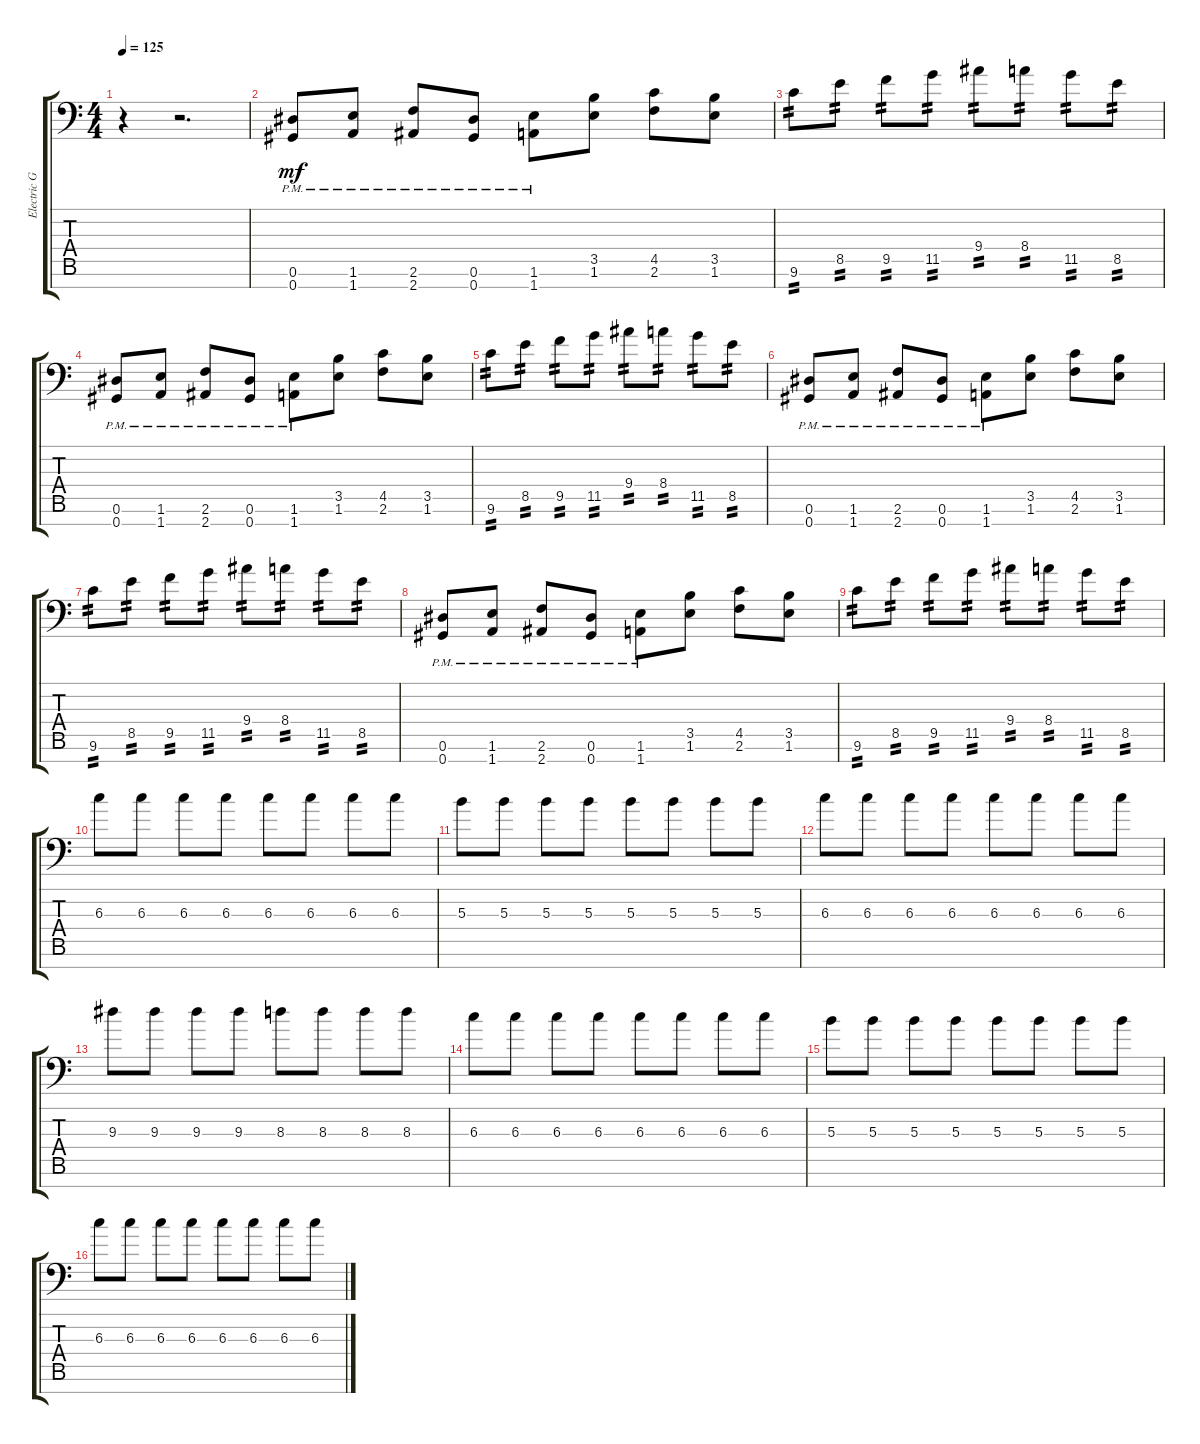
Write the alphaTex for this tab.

\track ("Electric Guitar" "Electric G") {instrument distortionguitar}
\staff {score tabs}
\tuning (Eb4 Bb3 Gb3 Db3 Ab2 Eb2 Ab1) {hide}
\ts (4 4)
\tempo 125
\clef f4
\ks c
r.4{dy mf instrument distortionguitar} r.2{d} |
(0.6{pm} 0.7{pm}).8 (1.6{pm} 1.7{pm}).8 (2.6{pm} 2.7{pm}).8 (0.6{pm} 0.7{pm}).8 (1.6{pm} 1.7{pm}).8 (3.5 1.6).8 (4.5 2.6).8 (3.5 1.6).8 |
9.6.8{tp 2} 8.5.8{tp 2} 9.5.8{tp 2} 11.5.8{tp 2} 9.4.8{tp 2} 8.4.8{tp 2} 11.5.8{tp 2} 8.5.8{tp 2} |
(0.6{pm} 0.7{pm}).8 (1.6{pm} 1.7{pm}).8 (2.6{pm} 2.7{pm}).8 (0.6{pm} 0.7{pm}).8 (1.6{pm} 1.7{pm}).8 (3.5 1.6).8 (4.5 2.6).8 (3.5 1.6).8 |
9.6.8{tp 2} 8.5.8{tp 2} 9.5.8{tp 2} 11.5.8{tp 2} 9.4.8{tp 2} 8.4.8{tp 2} 11.5.8{tp 2} 8.5.8{tp 2} |
(0.6{pm} 0.7{pm}).8 (1.6{pm} 1.7{pm}).8 (2.6{pm} 2.7{pm}).8 (0.6{pm} 0.7{pm}).8 (1.6{pm} 1.7{pm}).8 (3.5 1.6).8 (4.5 2.6).8 (3.5 1.6).8 |
9.6.8{tp 2} 8.5.8{tp 2} 9.5.8{tp 2} 11.5.8{tp 2} 9.4.8{tp 2} 8.4.8{tp 2} 11.5.8{tp 2} 8.5.8{tp 2} |
(0.6{pm} 0.7{pm}).8 (1.6{pm} 1.7{pm}).8 (2.6{pm} 2.7{pm}).8 (0.6{pm} 0.7{pm}).8 (1.6{pm} 1.7{pm}).8 (3.5 1.6).8 (4.5 2.6).8 (3.5 1.6).8 |
9.6.8{tp 2} 8.5.8{tp 2} 9.5.8{tp 2} 11.5.8{tp 2} 9.4.8{tp 2} 8.4.8{tp 2} 11.5.8{tp 2} 8.5.8{tp 2} |
6.3.8 6.3.8 6.3.8 6.3.8 6.3.8 6.3.8 6.3.8 6.3.8 |
5.3.8 5.3.8 5.3.8 5.3.8 5.3.8 5.3.8 5.3.8 5.3.8 |
6.3.8 6.3.8 6.3.8 6.3.8 6.3.8 6.3.8 6.3.8 6.3.8 |
9.3.8 9.3.8 9.3.8 9.3.8 8.3.8 8.3.8 8.3.8 8.3.8 |
6.3.8 6.3.8 6.3.8 6.3.8 6.3.8 6.3.8 6.3.8 6.3.8 |
5.3.8 5.3.8 5.3.8 5.3.8 5.3.8 5.3.8 5.3.8 5.3.8 |
6.3.8 6.3.8 6.3.8 6.3.8 6.3.8 6.3.8 6.3.8 6.3.8
